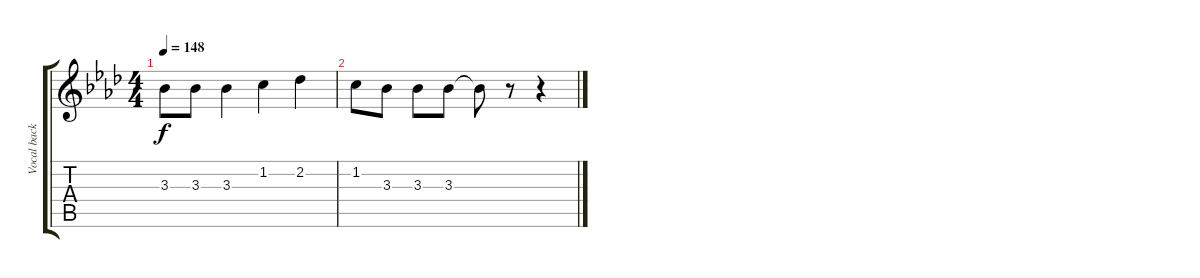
\track ("Vocal backup (ten)" "Vocal back") {instrument electricguitarjazz}
\staff {score tabs}
\tuning (E4 B3 G3 D3 A2 E2) {hide}
\ts (4 4)
\tempo 148
\clef g2
\ks ab
3.3.8{dy f} 3.3.8 3.3.4 1.2.4 2.2.4 |
1.2.8 3.3.8 3.3.8 3.3.8 3.3{t}.8 r.8 r.4
